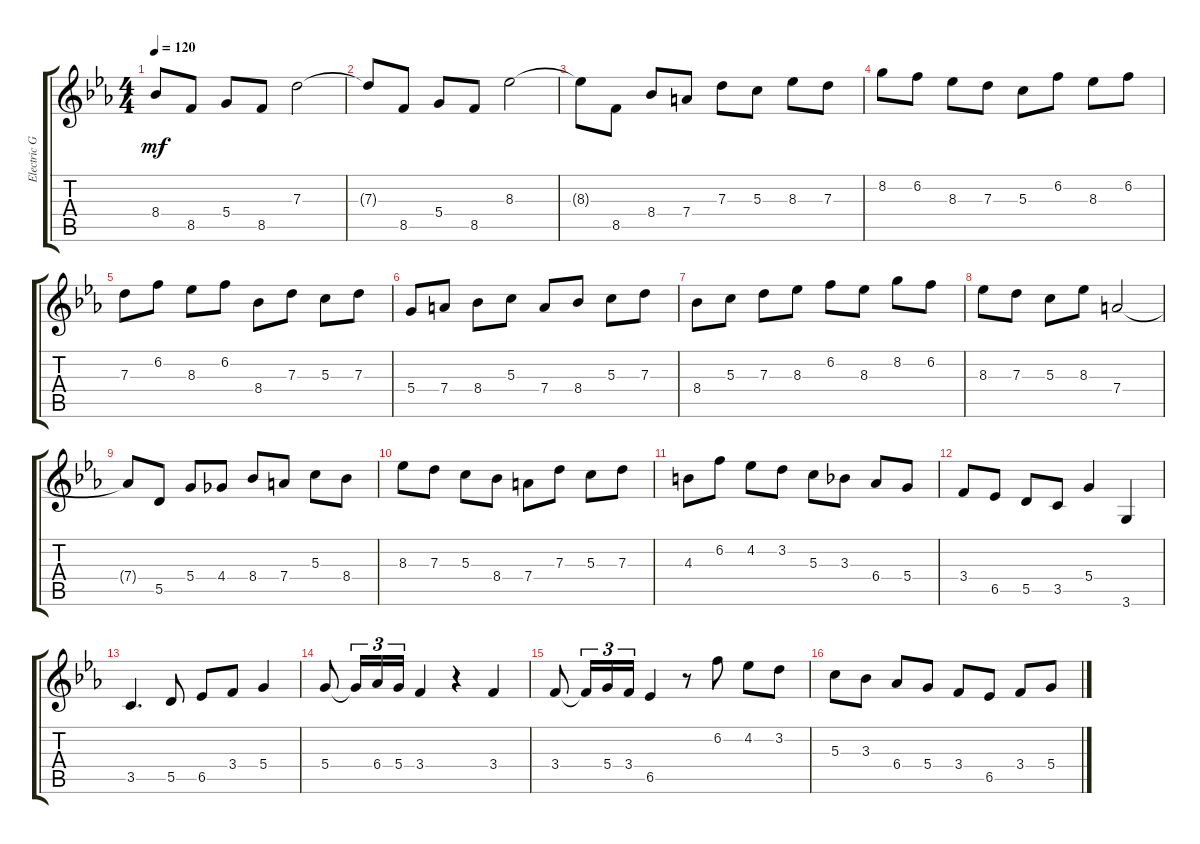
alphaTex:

\track ("Electric Guitar" "Electric G") {instrument electricguitarclean}
\staff {score tabs}
\tuning (E4 B3 G3 D3 A2 E2) {hide}
\ts (4 4)
\tempo 120
\clef g2
\ks cminor
8.4.8{dy mf} 8.5.8 5.4.8 8.5.8 7.3.2 |
7.3{t}.8 8.5.8 5.4.8 8.5.8 8.3.2 |
8.3{t}.8 8.5.8 8.4.8 7.4.8 7.3.8 5.3.8 8.3.8 7.3.8 |
8.2.8 6.2.8 8.3.8 7.3.8 5.3.8 6.2.8 8.3.8 6.2.8 |
7.3.8 6.2.8 8.3.8 6.2.8 8.4.8 7.3.8 5.3.8 7.3.8 |
5.4.8 7.4.8 8.4.8 5.3.8 7.4.8 8.4.8 5.3.8 7.3.8 |
8.4.8 5.3.8 7.3.8 8.3.8 6.2.8 8.3.8 8.2.8 6.2.8 |
8.3.8 7.3.8 5.3.8 8.3.8 7.4.2 |
7.4{t}.8 5.5.8 5.4.8 4.4.8 8.4.8 7.4.8 5.3.8 8.4.8 |
8.3.8 7.3.8 5.3.8 8.4.8 7.4.8 7.3.8 5.3.8 7.3.8 |
4.3.8 6.2.8 4.2.8 3.2.8 5.3.8 3.3.8 6.4.8 5.4.8 |
3.4.8 6.5.8 5.5.8 3.5.8 5.4.4 3.6.4 |
3.5.4{d} 5.5.8 6.5.8 3.4.8 5.4.4 |
5.4.8 5.4{t}.16{tu (3 2)} 6.4.16{tu (3 2)} 5.4.16{tu (3 2)} 3.4.4 r.4 3.4.4 |
3.4.8 3.4{t}.16{tu (3 2)} 5.4.16{tu (3 2)} 3.4.16{tu (3 2)} 6.5.4 r.8 6.2.8 4.2.8 3.2.8 |
5.3.8 3.3.8 6.4.8 5.4.8 3.4.8 6.5.8 3.4.8 5.4.8
